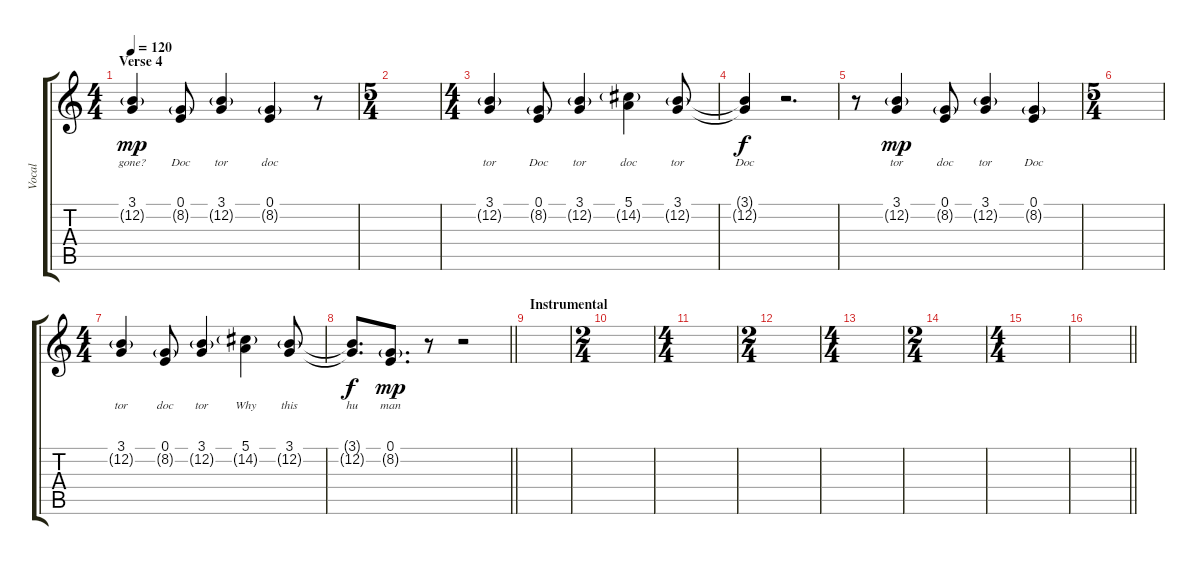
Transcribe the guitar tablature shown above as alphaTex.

\track ("Vocal" "Vocal") {instrument acousticgrandpiano}
\staff {score tabs}
\tuning (E4 B3 G3 D3 A2 E2) {hide}
\ts (4 4)
\section ("" "Verse 4")
\tempo 120
\clef g2
\ks c
(3.1 12.2{g}).4{lyrics (0 "gone?") lyrics (1 "") lyrics (2 "") lyrics (3 "") lyrics (4 "") dy mp} (0.1 8.2{g}).8{lyrics (0 "Doc") lyrics (1 "") lyrics (2 "") lyrics (3 "") lyrics (4 "")} (3.1 12.2{g}).4{lyrics (0 "tor") lyrics (1 "") lyrics (2 "") lyrics (3 "") lyrics (4 "")} (0.1 8.2{g}).4{lyrics (0 "doc") lyrics (1 "") lyrics (2 "") lyrics (3 "") lyrics (4 "")} r.8 |
\ts (5 4)
|
\ts (4 4)
(3.1 12.2{g}).4{lyrics (0 "tor") lyrics (1 "") lyrics (2 "") lyrics (3 "") lyrics (4 "")} (0.1 8.2{g}).8{lyrics (0 "Doc") lyrics (1 "") lyrics (2 "") lyrics (3 "") lyrics (4 "")} (3.1 12.2{g}).4{lyrics (0 "tor") lyrics (1 "") lyrics (2 "") lyrics (3 "") lyrics (4 "")} (5.1 14.2{g}).4{lyrics (0 "doc") lyrics (1 "") lyrics (2 "") lyrics (3 "") lyrics (4 "")} (3.1 12.2{g}).8{lyrics (0 "tor") lyrics (1 "") lyrics (2 "") lyrics (3 "") lyrics (4 "")} |
(3.1{t} 12.2{t}).4{lyrics (0 "Doc") lyrics (1 "") lyrics (2 "") lyrics (3 "") lyrics (4 "") dy f} r.2{d} |
r.8 (3.1 12.2{g}).4{lyrics (0 "tor") lyrics (1 "") lyrics (2 "") lyrics (3 "") lyrics (4 "") dy mp} (0.1 8.2{g}).8{lyrics (0 "doc") lyrics (1 "") lyrics (2 "") lyrics (3 "") lyrics (4 "")} (3.1 12.2{g}).4{lyrics (0 "tor") lyrics (1 "") lyrics (2 "") lyrics (3 "") lyrics (4 "")} (0.1 8.2{g}).4{lyrics (0 "Doc") lyrics (1 "") lyrics (2 "") lyrics (3 "") lyrics (4 "")} |
\ts (5 4)
|
\ts (4 4)
(3.1 12.2{g}).4{lyrics (0 "tor") lyrics (1 "") lyrics (2 "") lyrics (3 "") lyrics (4 "")} (0.1 8.2{g}).8{lyrics (0 "doc") lyrics (1 "") lyrics (2 "") lyrics (3 "") lyrics (4 "")} (3.1 12.2{g}).4{lyrics (0 "tor") lyrics (1 "") lyrics (2 "") lyrics (3 "") lyrics (4 "")} (5.1 14.2{g}).4{lyrics (0 "Why") lyrics (1 "") lyrics (2 "") lyrics (3 "") lyrics (4 "")} (3.1 12.2{g}).8{lyrics (0 "this") lyrics (1 "") lyrics (2 "") lyrics (3 "") lyrics (4 "")} |
\barLineRight lightlight
(3.1{t} 12.2{t}).8{d lyrics (0 "hu") lyrics (1 "") lyrics (2 "") lyrics (3 "") lyrics (4 "") dy f} (0.1 8.2{g}).8{d lyrics (0 "man") lyrics (1 "") lyrics (2 "") lyrics (3 "") lyrics (4 "") dy mp} r.8 r.2 |
\section ("" "Instrumental")
|
\ts (2 4)
|
\ts (4 4)
|
\ts (2 4)
|
\ts (4 4)
|
\ts (2 4)
|
\ts (4 4)
|
\barLineRight lightlight
